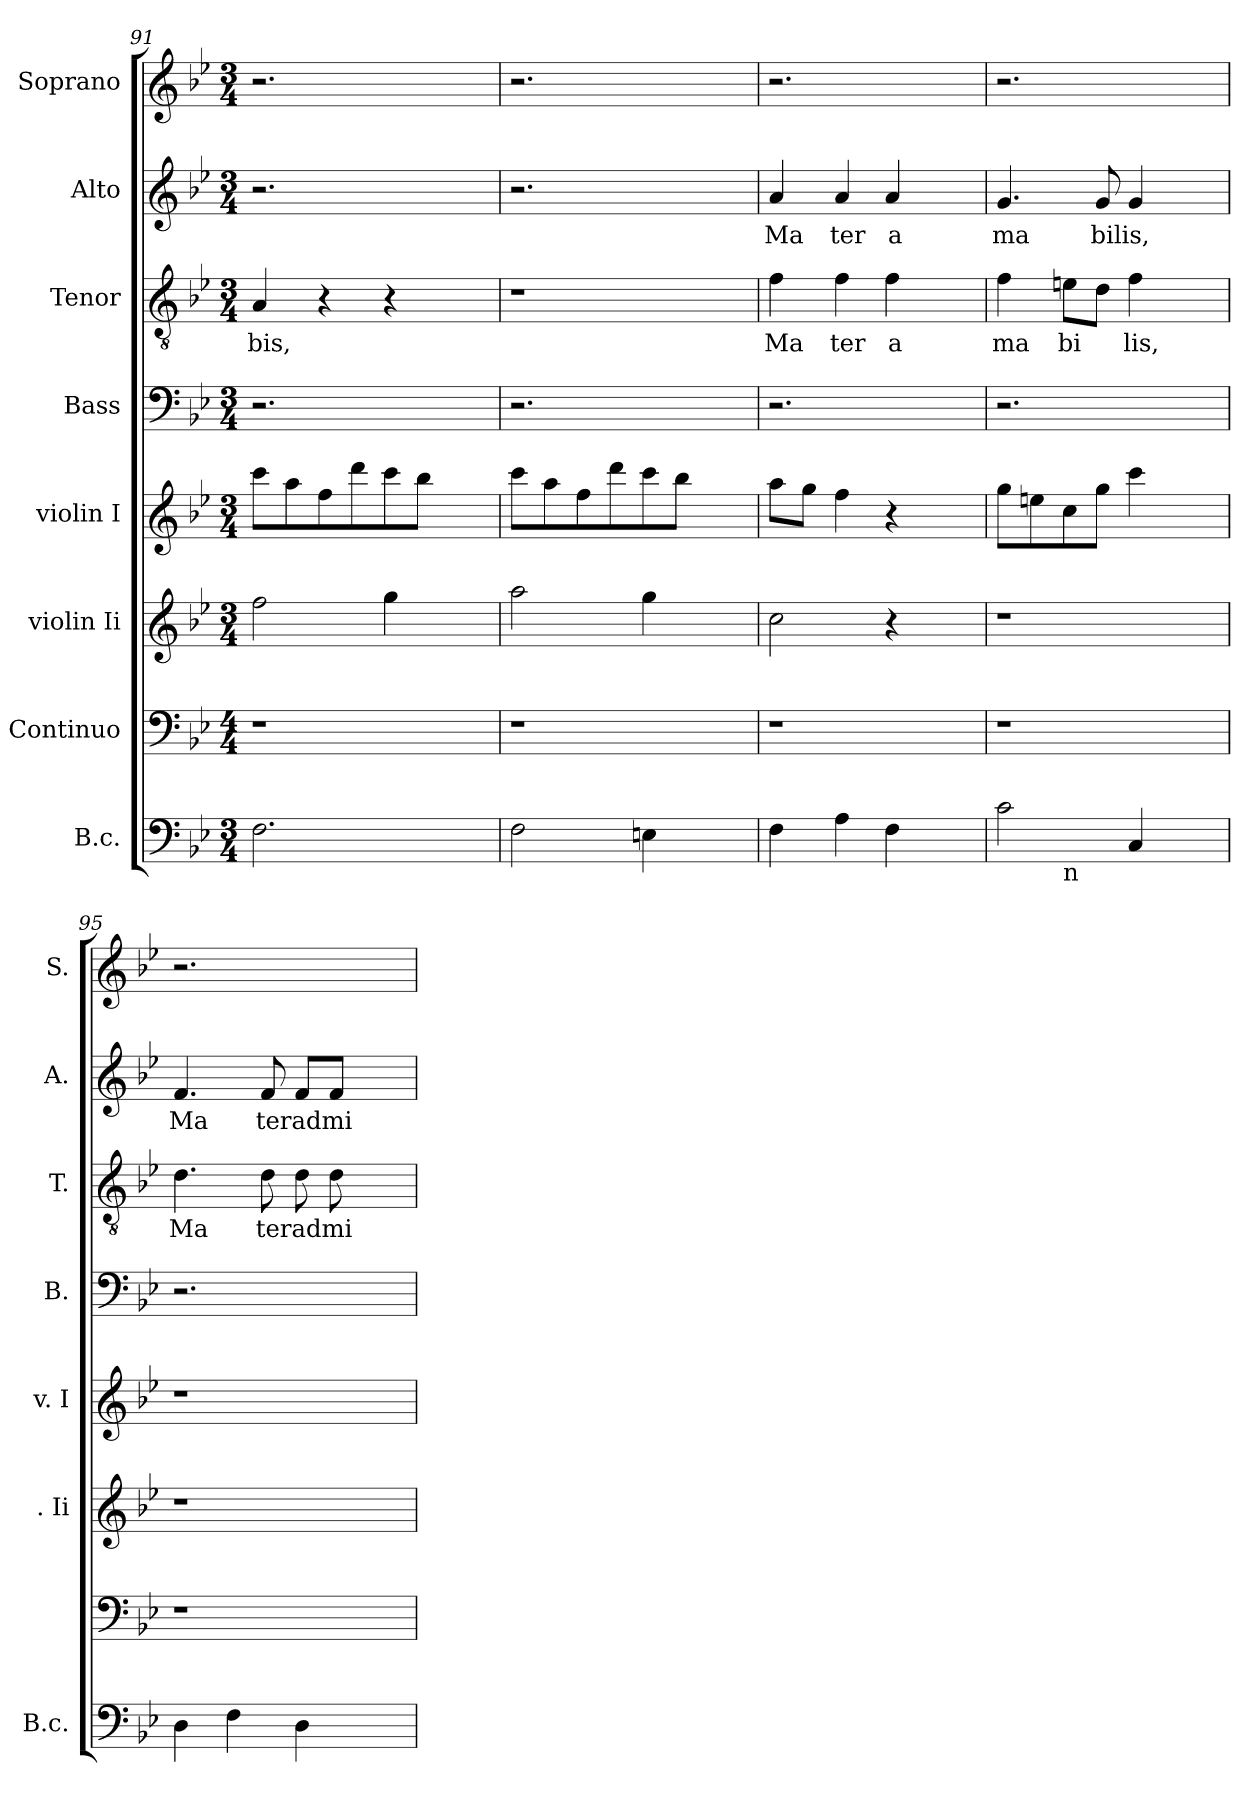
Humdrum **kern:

**kern	**kern	**kern	**kern	**kern	**kern	**text	**kern	**text	**kern
*part8	*part7	*part6	*part5	*part4	*part3	*part3	*part2	*part2	*part1
*staff8	*staff7	*staff6	*staff5	*staff4	*staff3	*staff3	*staff2	*staff2	*staff1
*I"B.c.	*I"Continuo	*I"violin Ii	*I"violin I	*I"Bass	*I"Tenor	*	*I"Alto	*	*I"Soprano
*I'B.c.	*	*I'. Ii	*I'v. I	*I'B.	*I'T.	*	*I'A.	*	*I'S.
*clefF4	*clefF4	*clefG2	*clefG2	*clefF4	*clefGv2	*	*clefG2	*	*clefG2
*k[b-e-]	*k[b-e-]	*k[b-e-]	*k[b-e-]	*k[b-e-]	*k[b-e-]	*	*k[b-e-]	*	*k[b-e-]
*B-:	*B-:	*B-:	*B-:	*B-:	*B-:	*	*B-:	*	*B-:
*M3/4	*M4/4	*M3/4	*M3/4	*M3/4	*M3/4	*	*M3/4	*	*M3/4
=91	=91	=91	=91	=91	=91	=91	=91	=91	=91
!	!	!	!	!	!	!LO:LY:b:cj	!	!	!
2.F\	1r	2ff\	8ccc\L	2.r	4A/	-bis,	2.r	.	2.r
.	.	.	8aa\	.	.	.	.	.	.
.	.	.	8ff\	.	4r	.	.	.	.
.	.	.	8ddd\	.	.	.	.	.	.
.	.	4gg\	8ccc\	.	4r	.	.	.	.
.	.	.	8bb-\J	.	.	.	.	.	.
4ryy	.	4ryy	4ryy	4ryy	4ryy	.	4ryy	.	4ryy
=92	=92	=92	=92	=92	=92	=92	=92	=92	=92
!	!	!	!	!	!LO:N:vis=1	!	!	!	!
2F<\	1r	2aa\	8ccc\L	2.r	2.r	.	2.r	.	2.r
.	.	.	8aa\	.	.	.	.	.	.
.	.	.	8ff\	.	.	.	.	.	.
.	.	.	8ddd\	.	.	.	.	.	.
4En<\	.	4gg\	8ccc\	.	.	.	.	.	.
.	.	.	8bb-\J	.	.	.	.	.	.
4ryy	.	4ryy	4ryy	4ryy	4ryy	.	4ryy	.	4ryy
!!LO:PB:g=z
=93	=93	=93	=93	=93	=93	=93	=93	=93	=93
!	!	!	!	!	!	!LO:LY:b:cj	!	!LO:LY:b:cj	!
4F\	1r	2cc\	8aa\L	2.r	4f\	Ma	4a/	Ma	2.r
.	.	.	8gg\J	.	.	.	.	.	.
!	!	!	!	!	!	!LO:LY:b:cj	!	!LO:LY:b:cj	!
4A\	.	.	4ff\	.	4f\	ter	4a/	ter	.
!	!	!	!	!	!	!LO:LY:b:cj	!	!LO:LY:b:cj	!
4F\	.	4r	4r	.	4f\	a	4a/	a	.
4ryy	.	4ryy	4ryy	4ryy	4ryy	.	4ryy	.	4ryy
=94	=94	=94	=94	=94	=94	=94	=94	=94	=94
!	!	!LO:N:vis=1	!	!	!	!LO:LY:b:cj	!	!LO:LY:b:cj	!
*^	*	*	*	*	*	*	*	*	*
2c<\	4ryy	1r	2.r	8gg\L	2.r	4f\	ma	4.g/	ma	2.r
.	.	.	.	8een\	.	.	.	.	.	.
!	!LO:TX:b:t=n	!	!	!	!	!	!	!	!	!
!	!	!	!	!	!	!	!LO:LY:b:cj	!	!	!
.	2.ryy	.	.	8cc\	.	8en\L	bi	.	.	.
!	!	!	!	!	!	!	!	!	!LO:LY:b	!
.	.	.	.	8gg\J	.	8d\J	.	8g/	bilis,	.
!	!	!	!	!	!	!	!LO:LY:b:cj	!	!	!
4C/	.	.	.	4ccc\	.	4f\	lis,	4g/	.	.
4ryy	.	.	4ryy	4ryy	4ryy	4ryy	.	4ryy	.	4ryy
=95	=95	=95	=95	=95	=95	=95	=95	=95	=95	=95
!	!	!	!LO:N:vis=1	!LO:N:vis=1	!	!	!LO:LY:b:cj	!	!LO:LY:b:cj	!
*v	*v	*	*	*	*	*	*	*	*	*
4D\	1r	2.r	2.r	2.r	4.d\	Ma	4.f/	Ma	2.r
4F\	.	.	.	.	.	.	.	.	.
!	!	!	!	!	!	!LO:LY:b	!	!LO:LY:b	!
.	.	.	.	.	8d\	teradmi	8f/	teradmi	.
4D\	.	.	.	.	8d\	.	8f/L	.	.
.	.	.	.	.	8d\	.	8f/J	.	.
4ryy	.	4ryy	4ryy	4ryy	4ryy	.	4ryy	.	4ryy
=	=	=	=	=	=	=	=	=	=
*-	*-	*-	*-	*-	*-	*-	*-	*-	*-
